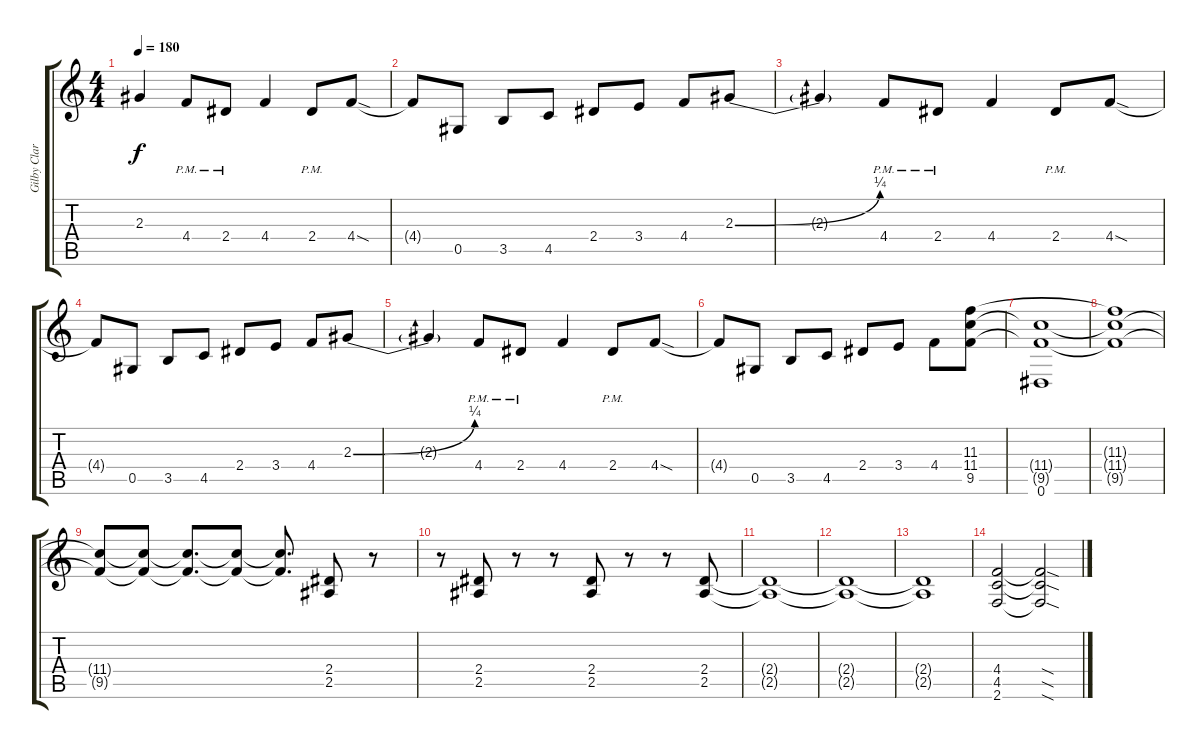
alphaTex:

\track ("Gilby Clarke" "Gilby Clar") {instrument overdrivenguitar}
\staff {score tabs}
\tuning (Eb4 Bb3 Gb3 Db3 Ab2 Eb2) {hide}
\ts (4 4)
\tempo 180
\clef g2
\ks c
2.3{t}.4{dy f} 4.4{pm}.8 2.4{pm}.8 4.4.4 2.4{pm}.8 4.4{sod}.8 |
4.4{t}.8 0.5.8 3.5.8 4.5.8 2.4.8 3.4.8 4.4.8 2.3{be (bend 0 0 60 1)}.8 |
2.3{t}.4 4.4{pm}.8 2.4{pm}.8 4.4.4 2.4{pm}.8 4.4{sod}.8 |
4.4{t}.8 0.5.8 3.5.8 4.5.8 2.4.8 3.4.8 4.4.8 2.3{be (bend 0 0 60 1)}.8 |
2.3{t}.4 4.4{pm}.8 2.4{pm}.8 4.4.4 2.4{pm}.8 4.4{sod}.8 |
4.4{t}.8 0.5.8 3.5.8 4.5.8 2.4.8 3.4.8 4.4.8 (11.3 11.4 9.5).8 |
(11.4{t} 9.5{t} 0.6).1 |
(11.3{t} 11.4{t} 9.5{t}).1 |
(11.4{t} 9.5{t}).8 (11.4{t} 9.5{t}).8 (11.4{t} 9.5{t}).8{d} (11.4{t} 9.5{t}).8 (11.4{t} 9.5{t}).8{d} (2.4 2.5).8 r.8 |
r.8 (2.4 2.5).8 r.8 r.8 (2.4 2.5).8 r.8 r.8 (2.4 2.5).8 |
(2.4{t} 2.5{t}).1 |
(2.4{t} 2.5{t}).1 |
(2.4{t} 2.5{t}).1 |
(4.4 4.5 2.6).2 (4.4{sod t} 4.5{sod t} 2.6{sod t}).2
